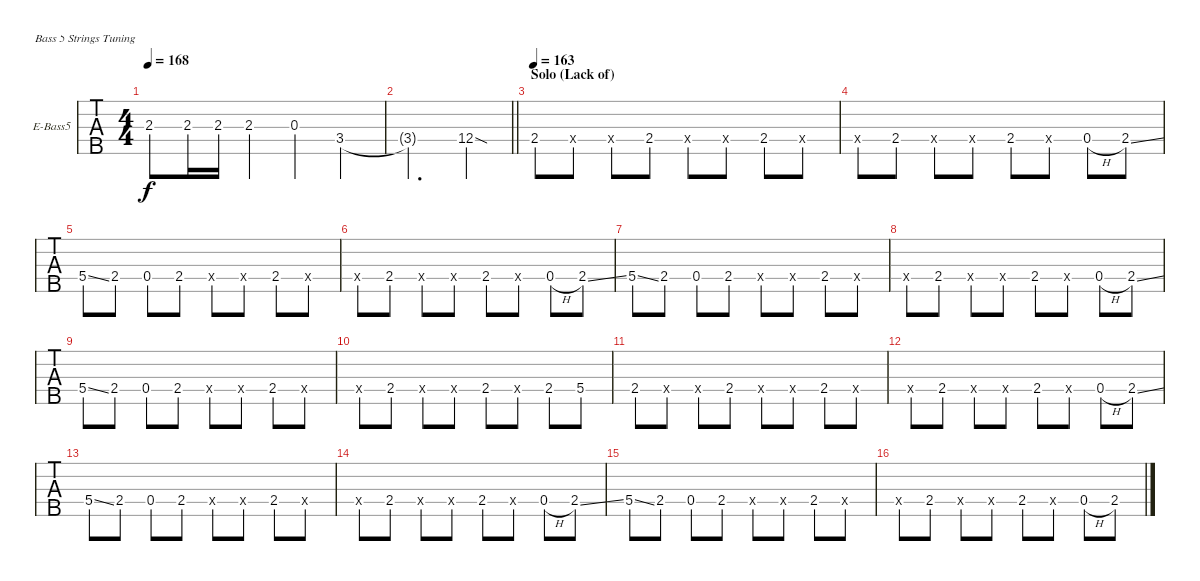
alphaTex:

\bracketExtendMode groupsimilarinstruments
\firstSystemTrackNameOrientation horizontal
\otherSystemsTrackNameOrientation horizontal
\track ("Bass" "E-Bass5") {instrument slapbass2}
\staff {tabs}
\tuning (G2 D2 A1 E1 B0)
\ts (4 4)
\tempo 168
\clef f4
\ks c
2.3{st}.8{dy f} 2.3.16 2.3.16 2.3.4 0.3.4 3.4.4 |
\barLineRight lightlight
3.4{t}.2{d} 12.4{sod}.4 |
\section ("" "Solo (Lack of)")
\tempo 163
2.4.8 2.4{x}.8 2.4{x}.8 2.4.8 2.4{x}.8 2.4{x}.8 2.4.8 2.4{x}.8 |
2.4{x}.8 2.4.8 2.4{x}.8 2.4{x}.8 2.4.8 2.4{x}.8 0.4{h}.8 2.4{ss}.8 |
5.4{ss}.8 2.4.8 0.4.8 2.4.8 2.4{x}.8 2.4{x}.8 2.4.8 2.4{x}.8 |
2.4{x}.8 2.4.8 2.4{x}.8 2.4{x}.8 2.4.8 2.4{x}.8 0.4{h}.8 2.4{ss}.8 |
5.4{ss}.8 2.4.8 0.4.8 2.4.8 2.4{x}.8 2.4{x}.8 2.4.8 2.4{x}.8 |
2.4{x}.8 2.4.8 2.4{x}.8 2.4{x}.8 2.4.8 2.4{x}.8 0.4{h}.8 2.4{ss}.8 |
5.4{ss}.8 2.4.8 0.4.8 2.4.8 2.4{x}.8 2.4{x}.8 2.4.8 2.4{x}.8 |
2.4{x}.8 2.4.8 2.4{x}.8 2.4{x}.8 2.4.8 2.4{x}.8 2.4.8 5.4.8 |
2.4.8 2.4{x}.8 2.4{x}.8 2.4.8 2.4{x}.8 2.4{x}.8 2.4.8 2.4{x}.8 |
2.4{x}.8 2.4.8 2.4{x}.8 2.4{x}.8 2.4.8 2.4{x}.8 0.4{h}.8 2.4{ss}.8 |
5.4{ss}.8 2.4.8 0.4.8 2.4.8 2.4{x}.8 2.4{x}.8 2.4.8 2.4{x}.8 |
2.4{x}.8 2.4.8 2.4{x}.8 2.4{x}.8 2.4.8 2.4{x}.8 0.4{h}.8 2.4{ss}.8 |
5.4{ss}.8 2.4.8 0.4.8 2.4.8 2.4{x}.8 2.4{x}.8 2.4.8 2.4{x}.8 |
2.4{x}.8 2.4.8 2.4{x}.8 2.4{x}.8 2.4.8 2.4{x}.8 0.4{h}.8 2.4{ss}.8
